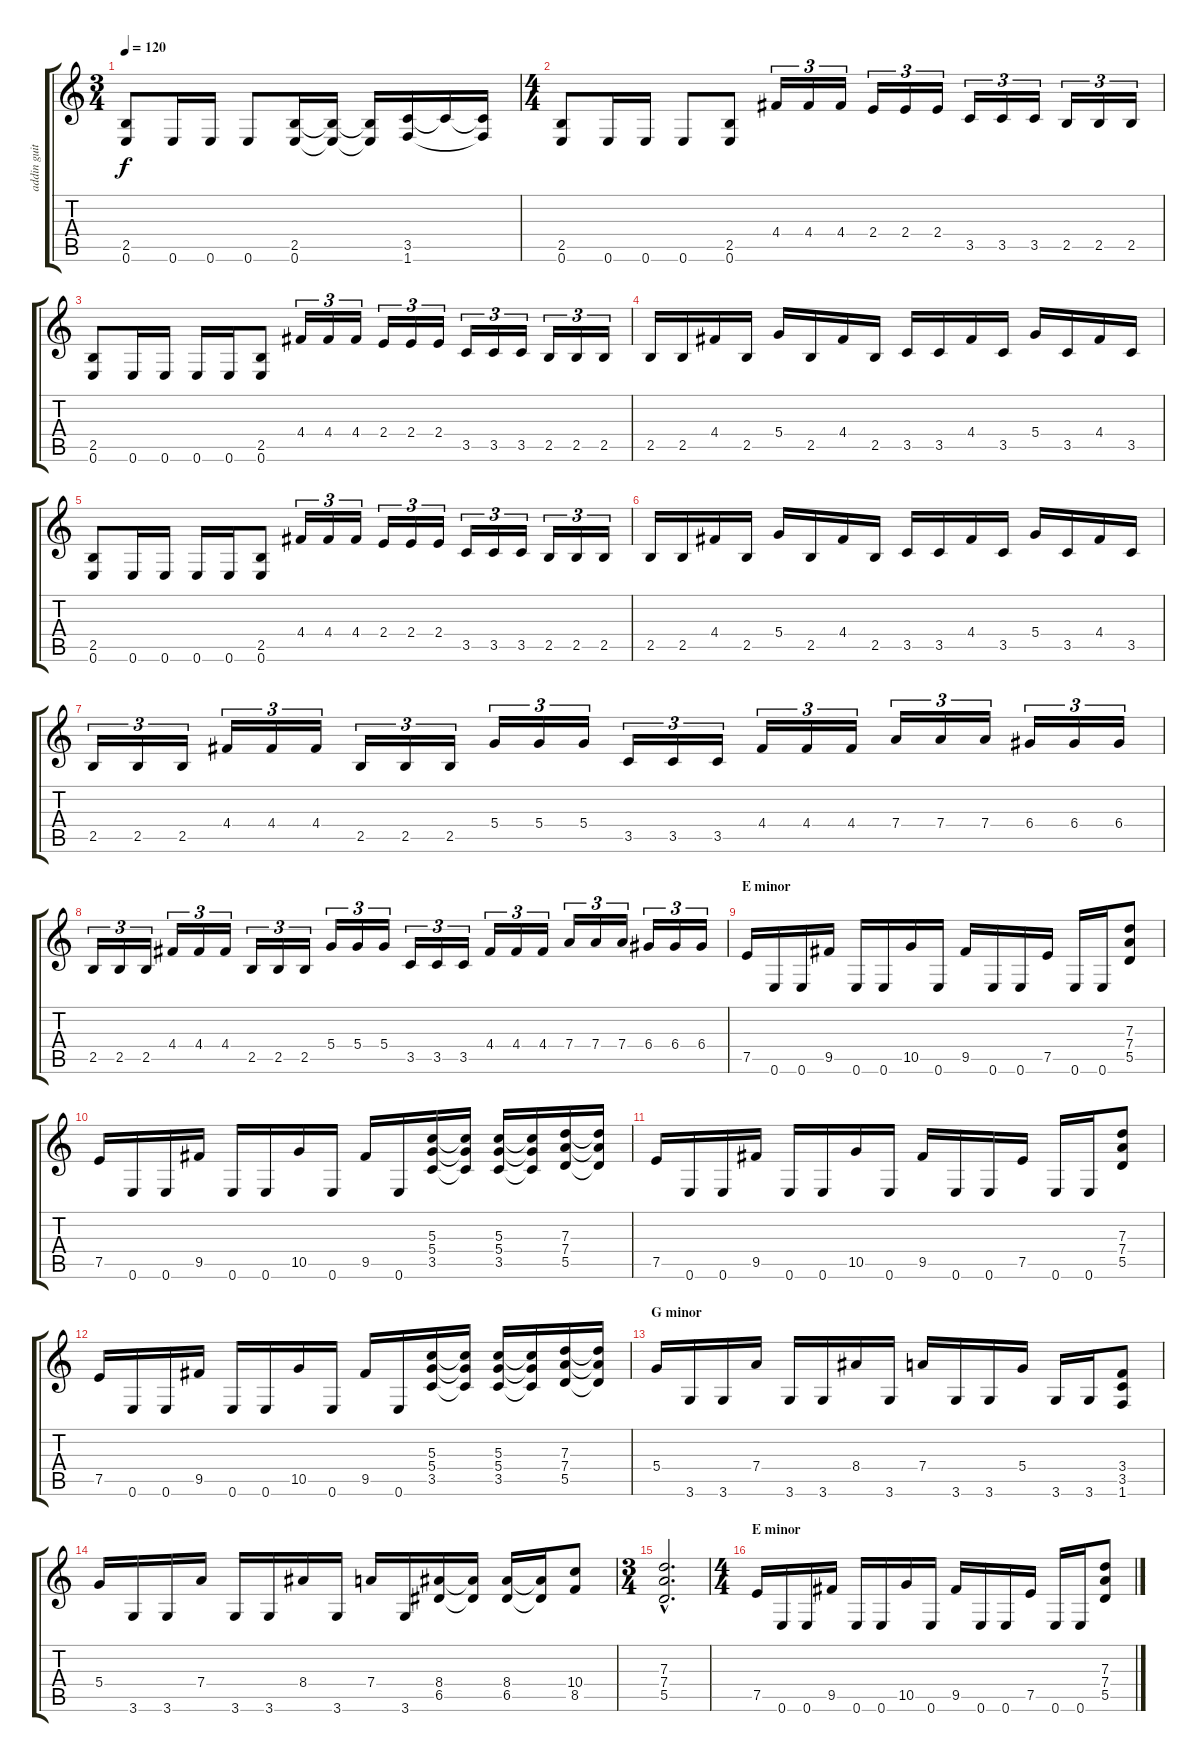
\track ("addin guitar - overdrive solo " "addin guit") {instrument overdrivenguitar}
\staff {score tabs}
\tuning (E4 B3 G3 D3 A2 E2) {hide}
\ts (3 4)
\tempo 120
\clef g2
\ks c
(2.5 0.6).8{dy f} 0.6.16 0.6.16 0.6.8 (2.5 0.6).16 (2.5{t} 0.6{t}).16 (2.5{t} 0.6{t}).16 (3.5 1.6).16 3.5{t}.16 (3.5{t} 1.6{t}).16 |
\ts (4 4)
(2.5 0.6).8 0.6.16 0.6.16 0.6.8 (2.5 0.6).8 4.4.16{tu (3 2)} 4.4.16{tu (3 2)} 4.4.16{tu (3 2)} 2.4.16{tu (3 2)} 2.4.16{tu (3 2)} 2.4.16{tu (3 2)} 3.5.16{tu (3 2)} 3.5.16{tu (3 2)} 3.5.16{tu (3 2)} 2.5.16{tu (3 2)} 2.5.16{tu (3 2)} 2.5.16{tu (3 2)} |
(2.5 0.6).8 0.6.16 0.6.16 0.6.16 0.6.16 (2.5 0.6).8 4.4.16{tu (3 2)} 4.4.16{tu (3 2)} 4.4.16{tu (3 2)} 2.4.16{tu (3 2)} 2.4.16{tu (3 2)} 2.4.16{tu (3 2)} 3.5.16{tu (3 2)} 3.5.16{tu (3 2)} 3.5.16{tu (3 2)} 2.5.16{tu (3 2)} 2.5.16{tu (3 2)} 2.5.16{tu (3 2)} |
2.5.16 2.5.16 4.4.16 2.5.16 5.4.16 2.5.16 4.4.16 2.5.16 3.5.16 3.5.16 4.4.16 3.5.16 5.4.16 3.5.16 4.4.16 3.5.16 |
(2.5 0.6).8 0.6.16 0.6.16 0.6.16 0.6.16 (2.5 0.6).8 4.4.16{tu (3 2)} 4.4.16{tu (3 2)} 4.4.16{tu (3 2)} 2.4.16{tu (3 2)} 2.4.16{tu (3 2)} 2.4.16{tu (3 2)} 3.5.16{tu (3 2)} 3.5.16{tu (3 2)} 3.5.16{tu (3 2)} 2.5.16{tu (3 2)} 2.5.16{tu (3 2)} 2.5.16{tu (3 2)} |
2.5.16 2.5.16 4.4.16 2.5.16 5.4.16 2.5.16 4.4.16 2.5.16 3.5.16 3.5.16 4.4.16 3.5.16 5.4.16 3.5.16 4.4.16 3.5.16 |
2.5.16{tu (3 2)} 2.5.16{tu (3 2)} 2.5.16{tu (3 2)} 4.4.16{tu (3 2)} 4.4.16{tu (3 2)} 4.4.16{tu (3 2)} 2.5.16{tu (3 2)} 2.5.16{tu (3 2)} 2.5.16{tu (3 2)} 5.4.16{tu (3 2)} 5.4.16{tu (3 2)} 5.4.16{tu (3 2)} 3.5.16{tu (3 2)} 3.5.16{tu (3 2)} 3.5.16{tu (3 2)} 4.4.16{tu (3 2)} 4.4.16{tu (3 2)} 4.4.16{tu (3 2)} 7.4.16{tu (3 2)} 7.4.16{tu (3 2)} 7.4.16{tu (3 2)} 6.4.16{tu (3 2)} 6.4.16{tu (3 2)} 6.4.16{tu (3 2)} |
2.5.16{tu (3 2)} 2.5.16{tu (3 2)} 2.5.16{tu (3 2)} 4.4.16{tu (3 2)} 4.4.16{tu (3 2)} 4.4.16{tu (3 2)} 2.5.16{tu (3 2)} 2.5.16{tu (3 2)} 2.5.16{tu (3 2)} 5.4.16{tu (3 2)} 5.4.16{tu (3 2)} 5.4.16{tu (3 2)} 3.5.16{tu (3 2)} 3.5.16{tu (3 2)} 3.5.16{tu (3 2)} 4.4.16{tu (3 2)} 4.4.16{tu (3 2)} 4.4.16{tu (3 2)} 7.4.16{tu (3 2)} 7.4.16{tu (3 2)} 7.4.16{tu (3 2)} 6.4.16{tu (3 2)} 6.4.16{tu (3 2)} 6.4.16{tu (3 2)} |
\section ("" "E minor")
7.5.16 0.6.16 0.6.16 9.5.16 0.6.16 0.6.16 10.5.16 0.6.16 9.5.16 0.6.16 0.6.16 7.5.16 0.6.16 0.6.16 (7.3 7.4 5.5).8 |
7.5.16 0.6.16 0.6.16 9.5.16 0.6.16 0.6.16 10.5.16 0.6.16 9.5.16 0.6.16 (5.3 5.4 3.5).16 (5.3{t} 5.4{t} 3.5{t}).16 (5.3 5.4 3.5).16 (5.3{t} 5.4{t} 3.5{t}).16 (7.3 7.4 5.5).16 (7.3{t} 7.4{t} 5.5{t}).16 |
7.5.16 0.6.16 0.6.16 9.5.16 0.6.16 0.6.16 10.5.16 0.6.16 9.5.16 0.6.16 0.6.16 7.5.16 0.6.16 0.6.16 (7.3 7.4 5.5).8 |
7.5.16 0.6.16 0.6.16 9.5.16 0.6.16 0.6.16 10.5.16 0.6.16 9.5.16 0.6.16 (5.3 5.4 3.5).16 (5.3{t} 5.4{t} 3.5{t}).16 (5.3 5.4 3.5).16 (5.3{t} 5.4{t} 3.5{t}).16 (7.3 7.4 5.5).16 (7.3{t} 7.4{t} 5.5{t}).16 |
\section ("" "G minor")
5.4.16 3.6.16 3.6.16 7.4.16 3.6.16 3.6.16 8.4.16 3.6.16 7.4.16 3.6.16 3.6.16 5.4.16 3.6.16 3.6.16 (3.4 3.5 1.6).8 |
5.4.16 3.6.16 3.6.16 7.4.16 3.6.16 3.6.16 8.4.16 3.6.16 7.4.16 3.6.16 (8.4 6.5).16 (8.4{t} 6.5{t}).16 (8.4 6.5).16 (8.4{t} 6.5{t}).16 (10.4 8.5).8 |
\ts (3 4)
(7.3{hac} 7.4{hac} 5.5{hac}).2{d} |
\ts (4 4)
\section ("" "E minor")
7.5.16 0.6.16 0.6.16 9.5.16 0.6.16 0.6.16 10.5.16 0.6.16 9.5.16 0.6.16 0.6.16 7.5.16 0.6.16 0.6.16 (7.3 7.4 5.5).8
